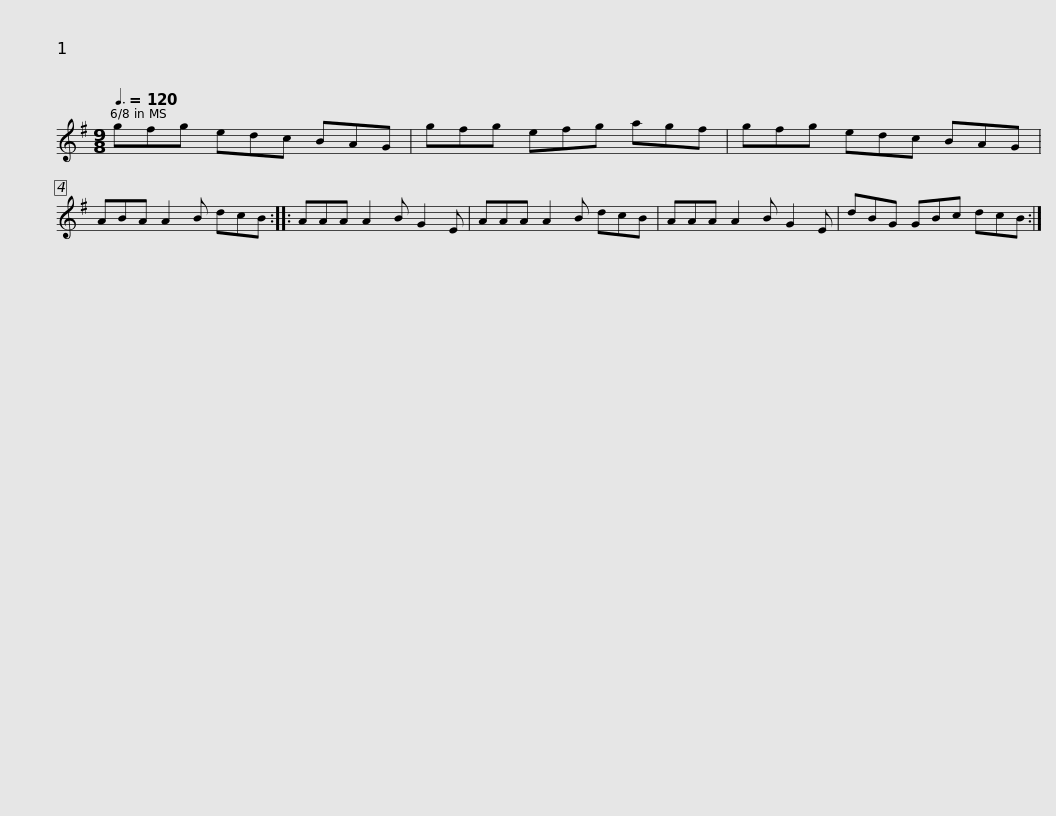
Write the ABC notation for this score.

X:1
L:1/8
Q:3/8=120
M:9/8
I:linebreak $
K:G
V:1 treble
V:1
 gfg edc BAG | gfg efg agf | gfg edc BAG | ABA A2 B dcB ::$ AAA A2 B G2 E | %5
 AAA A2 B dcB | AAA A2 B G2 E | dBG GBc dcB :| %8
